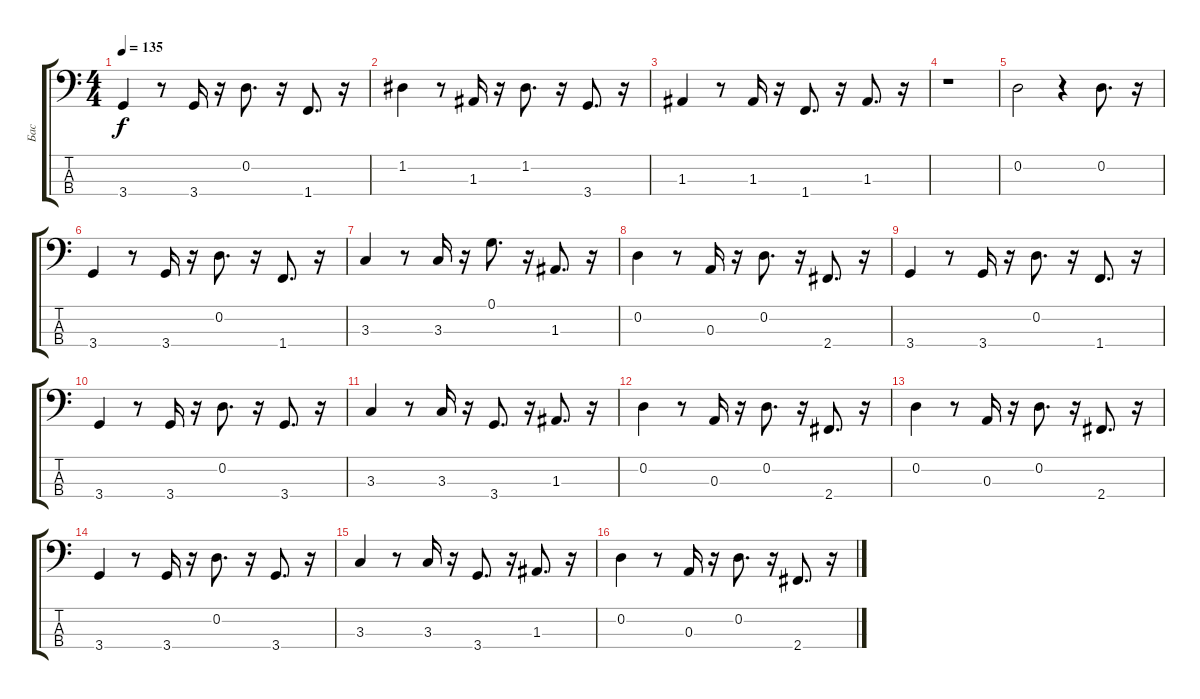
\track ("Бас" "Бас") {instrument electricbassfinger}
\staff {score tabs}
\tuning (G2 D2 A1 E1) {hide}
\ts (4 4)
\tempo 135
\clef f4
\ks c
3.4.4{dy f} r.8 3.4.16 r.16 0.2.8{d} r.16 1.4.8{d} r.16 |
1.2.4 r.8 1.3.16 r.16 1.2.8{d} r.16 3.4.8{d} r.16 |
1.3.4 r.8 1.3.16 r.16 1.4.8{d} r.16 1.3.8{d} r.16 |
r.1 |
0.2.2 r.4 0.2.8{d} r.16 |
3.4.4 r.8 3.4.16 r.16 0.2.8{d} r.16 1.4.8{d} r.16 |
3.3.4 r.8 3.3.16 r.16 0.1.8{d} r.16 1.3.8{d} r.16 |
0.2.4 r.8 0.3.16 r.16 0.2.8{d} r.16 2.4.8{d} r.16 |
3.4.4 r.8 3.4.16 r.16 0.2.8{d} r.16 1.4.8{d} r.16 |
3.4.4 r.8 3.4.16 r.16 0.2.8{d} r.16 3.4.8{d} r.16 |
3.3.4 r.8 3.3.16 r.16 3.4.8{d} r.16 1.3.8{d} r.16 |
0.2.4 r.8 0.3.16 r.16 0.2.8{d} r.16 2.4.8{d} r.16 |
0.2.4 r.8 0.3.16 r.16 0.2.8{d} r.16 2.4.8{d} r.16 |
3.4.4 r.8 3.4.16 r.16 0.2.8{d} r.16 3.4.8{d} r.16 |
3.3.4 r.8 3.3.16 r.16 3.4.8{d} r.16 1.3.8{d} r.16 |
0.2.4 r.8 0.3.16 r.16 0.2.8{d} r.16 2.4.8{d} r.16
